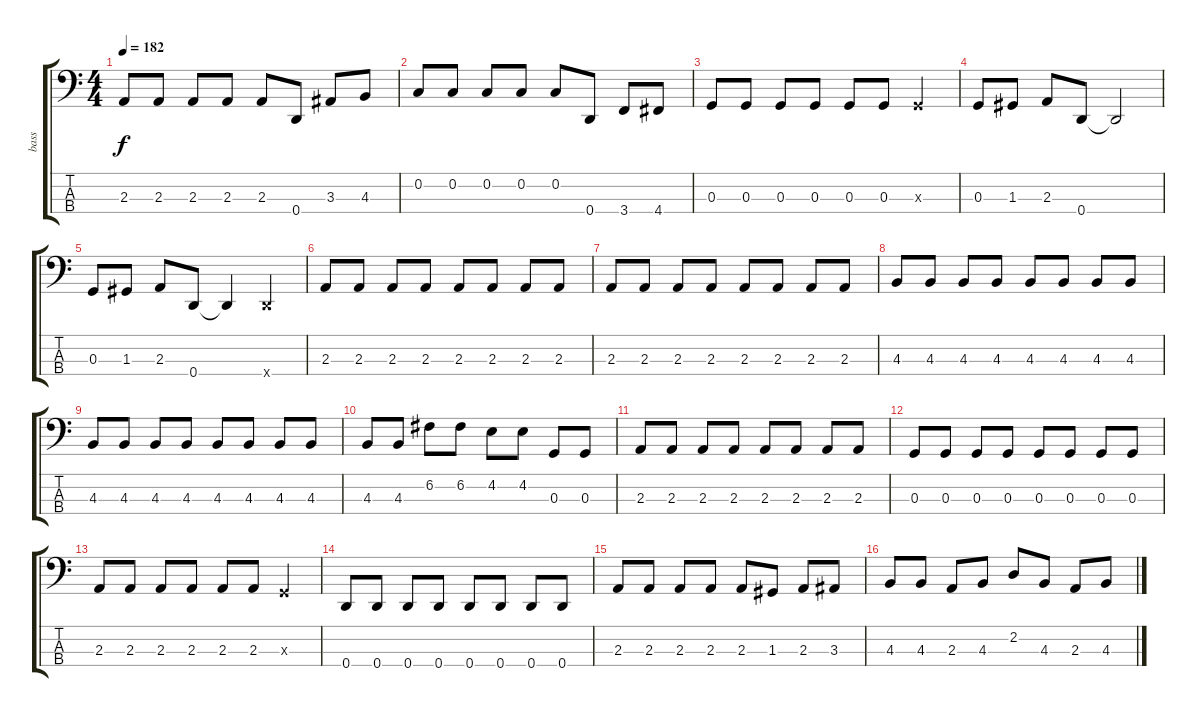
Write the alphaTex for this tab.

\track ("bass" "bass") {instrument electricbasspick}
\staff {score tabs}
\tuning (F2 C2 G1 D1) {hide}
\ts (4 4)
\tempo 182
\clef f4
\ks c
2.3.8{dy f} 2.3.8 2.3.8 2.3.8 2.3.8 0.4.8 3.3.8 4.3.8 |
0.2.8 0.2.8 0.2.8 0.2.8 0.2.8 0.4.8 3.4.8 4.4.8 |
0.3.8 0.3.8 0.3.8 0.3.8 0.3.8 0.3.8 0.3{x}.4 |
0.3.8 1.3.8 2.3.8 0.4.8 0.4{t}.2 |
0.3.8 1.3.8 2.3.8 0.4.8 0.4{t}.4 0.4{x}.4 |
2.3.8 2.3.8 2.3.8 2.3.8 2.3.8 2.3.8 2.3.8 2.3.8 |
2.3.8 2.3.8 2.3.8 2.3.8 2.3.8 2.3.8 2.3.8 2.3.8 |
4.3.8 4.3.8 4.3.8 4.3.8 4.3.8 4.3.8 4.3.8 4.3.8 |
4.3.8 4.3.8 4.3.8 4.3.8 4.3.8 4.3.8 4.3.8 4.3.8 |
4.3.8 4.3.8 6.2.8 6.2.8 4.2.8 4.2.8 0.3.8 0.3.8 |
2.3.8 2.3.8 2.3.8 2.3.8 2.3.8 2.3.8 2.3.8 2.3.8 |
0.3.8 0.3.8 0.3.8 0.3.8 0.3.8 0.3.8 0.3.8 0.3.8 |
2.3.8 2.3.8 2.3.8 2.3.8 2.3.8 2.3.8 0.3{x}.4 |
0.4.8 0.4.8 0.4.8 0.4.8 0.4.8 0.4.8 0.4.8 0.4.8 |
2.3.8 2.3.8 2.3.8 2.3.8 2.3.8 1.3.8 2.3.8 3.3.8 |
4.3.8 4.3.8 2.3.8 4.3.8 2.2.8 4.3.8 2.3.8 4.3.8
